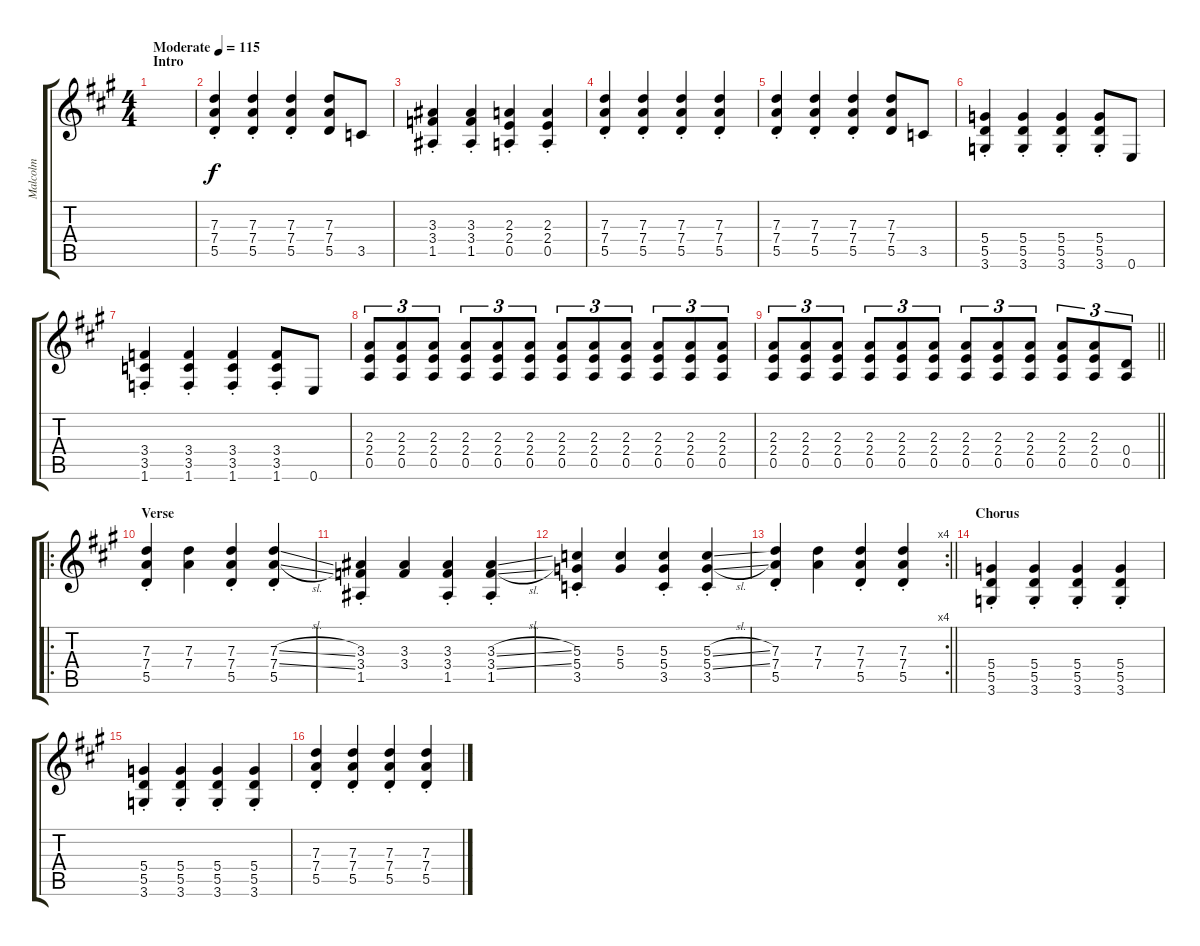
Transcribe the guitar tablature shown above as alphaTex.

\track ("Malcolm" "Malcolm") {instrument overdrivenguitar}
\staff {score tabs}
\tuning (E4 B3 G3 D3 A2 E2) {hide}
\ts (4 4)
\section ("" "Intro")
\tempo (115 "Moderate")
\clef g2
\ks a
|
(7.3 7.4 5.5{st}).4 (7.3 7.4 5.5{st}).4 (7.3 7.4 5.5{st}).4 (7.3 7.4 5.5).8 3.5.8 |
(3.3 3.4 1.5{st}).4 (3.3 3.4 1.5{st}).4 (2.3 2.4 0.5{st}).4 (2.3 2.4 0.5{st}).4 |
(7.3 7.4 5.5{st}).4 (7.3 7.4 5.5{st}).4 (7.3 7.4 5.5{st}).4 (7.3 7.4 5.5{st}).4 |
(7.3 7.4 5.5{st}).4 (7.3 7.4 5.5{st}).4 (7.3 7.4 5.5{st}).4 (7.3 7.4 5.5).8 3.5.8 |
(5.4 5.5{st} 3.6).4 (5.4 5.5{st} 3.6).4 (5.4 5.5{st} 3.6).4 (5.4 5.5{st} 3.6).8 0.6.8 |
(3.4 3.5{st} 1.6).4 (3.4 3.5{st} 1.6).4 (3.4 3.5{st} 1.6).4 (3.4 3.5 1.6{st}).8 0.6.8 |
(2.3 2.4 0.5).8{tu (3 2)} (2.3 2.4 0.5).8{tu (3 2)} (2.3 2.4 0.5).8{tu (3 2)} (2.3 2.4 0.5).8{tu (3 2)} (2.3 2.4 0.5).8{tu (3 2)} (2.3 2.4 0.5).8{tu (3 2)} (2.3 2.4 0.5).8{tu (3 2)} (2.3 2.4 0.5).8{tu (3 2)} (2.3 2.4 0.5).8{tu (3 2)} (2.3 2.4 0.5).8{tu (3 2)} (2.3 2.4 0.5).8{tu (3 2)} (2.3 2.4 0.5).8{tu (3 2)} |
\barLineRight lightlight
(2.3 2.4 0.5).8{tu (3 2)} (2.3 2.4 0.5).8{tu (3 2)} (2.3 2.4 0.5).8{tu (3 2)} (2.3 2.4 0.5).8{tu (3 2)} (2.3 2.4 0.5).8{tu (3 2)} (2.3 2.4 0.5).8{tu (3 2)} (2.3 2.4 0.5).8{tu (3 2)} (2.3 2.4 0.5).8{tu (3 2)} (2.3 2.4 0.5).8{tu (3 2)} (2.3 2.4 0.5).8{tu (3 2)} (2.3 2.4 0.5).8{tu (3 2)} (0.4 0.5).8{tu (3 2)} |
\ro
\section ("" "Verse")
(7.3 7.4 5.5{st}).4 (7.3 7.4).4 (7.3 7.4 5.5{st}).4 (7.3{sl} 7.4{sl} 5.5{st}).4 |
(3.3 3.4 1.5{st}).4 (3.3 3.4).4 (3.3 3.4 1.5{st}).4 (3.3{sl} 3.4{sl} 1.5{st}).4 |
(5.3 5.4 3.5{st}).4 (5.3 5.4).4 (5.3 5.4 3.5{st}).4 (5.3{sl} 5.4{sl} 3.5{st}).4 |
\rc 4
\barLineRight lightlight
(7.3 7.4 5.5{st}).4 (7.3 7.4).4 (7.3 7.4 5.5{st}).4 (7.3 7.4 5.5{st}).4 |
\section ("" "Chorus")
(5.4 5.5 3.6{st}).4 (5.4 5.5 3.6{st}).4 (5.4 5.5 3.6{st}).4 (5.4 5.5 3.6{st}).4 |
(5.4 5.5 3.6{st}).4 (5.4 5.5 3.6{st}).4 (5.4 5.5 3.6{st}).4 (5.4 5.5 3.6{st}).4 |
(7.3 7.4{st} 5.5).4 (7.3 7.4{st} 5.5).4 (7.3 7.4{st} 5.5).4 (7.3 7.4{st} 5.5).4
